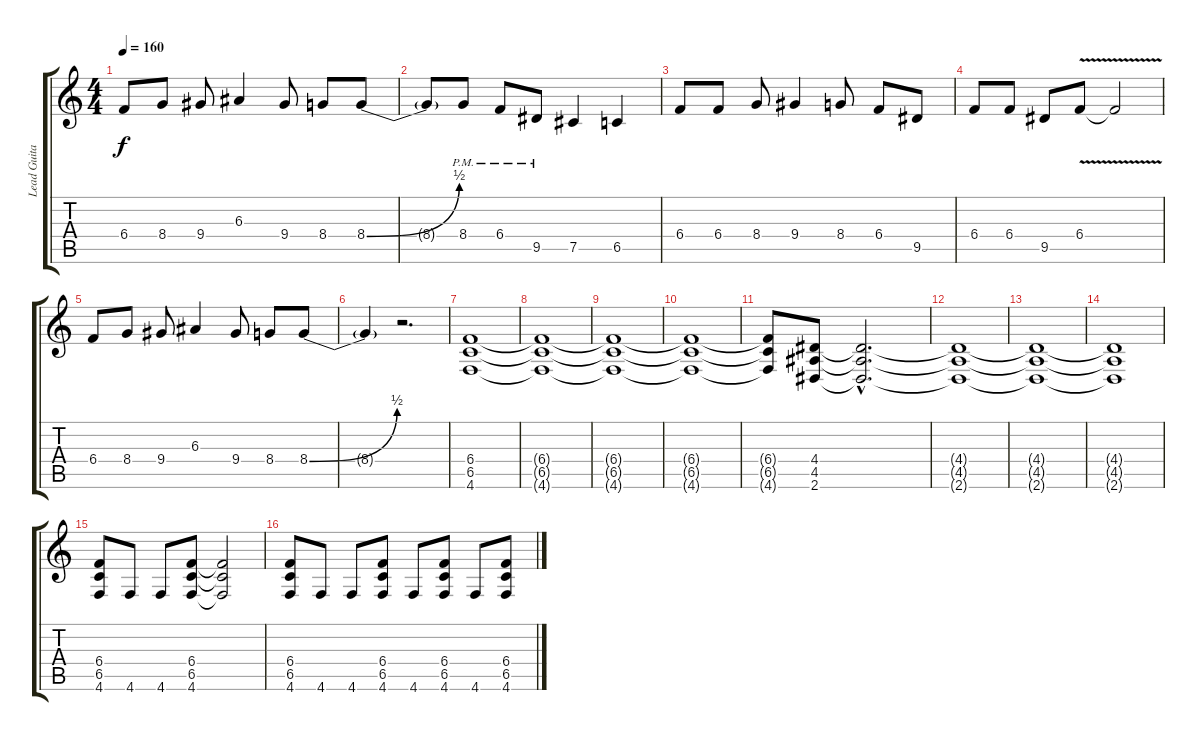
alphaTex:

\track ("Lead Guitar" "Lead Guita") {instrument distortionguitar}
\staff {score tabs}
\tuning (Db4 Ab3 E3 B2 Gb2 Db2) {hide}
\ts (4 4)
\tempo 160
\clef g2
\ks c
6.4.8{dy f} 8.4.8 9.4.8 6.3.4 9.4.8 8.4.8 8.4{be (bend 0 0 60 2)}.8 |
8.4{t}.8 8.4{pm}.8 6.4{pm}.8 9.5{pm}.8 7.5.4 6.5.4 |
6.4.8 6.4.8 8.4.8 9.4.4 8.4.8 6.4.8 9.5.8 |
6.4.8 6.4.8 9.5.8 6.4{v}.8 6.4{t}.2 |
6.4.8 8.4.8 9.4.8 6.3.4 9.4.8 8.4.8 8.4{be (bend 0 0 60 2)}.8 |
8.4{t}.4 r.2{d} |
(6.4 6.5 4.6).1 |
(6.4{t} 6.5{t} 4.6{t}).1 |
(6.4{t} 6.5{t} 4.6{t}).1 |
(6.4{t} 6.5{t} 4.6{t}).1 |
(6.4{t} 6.5{t} 4.6{t}).8 (4.4 4.5 2.6).8 (4.4{hac t} 4.5{hac t} 2.6{hac t}).2{d} |
(4.4{t} 4.5{t} 2.6{t}).1 |
(4.4{t} 4.5{t} 2.6{t}).1 |
(4.4{t} 4.5{t} 2.6{t}).1 |
(6.4 6.5 4.6).8 4.6.8 4.6.8 (6.4 6.5 4.6).8 (6.4{t} 6.5{t} 4.6{t}).2 |
(6.4 6.5 4.6).8 4.6.8 4.6.8 (6.4 6.5 4.6).8 4.6.8 (6.4 6.5 4.6).8 4.6.8 (6.4 6.5 4.6).8
